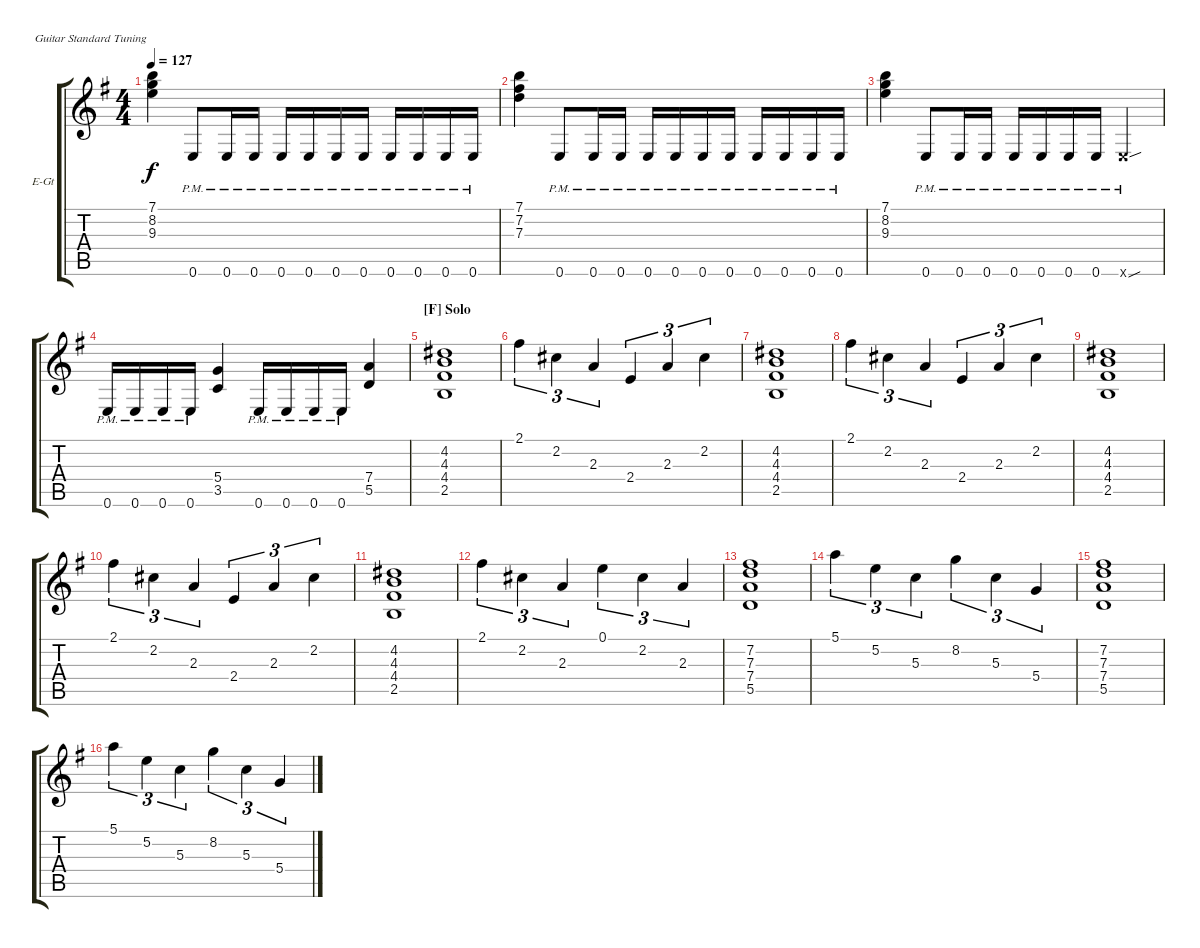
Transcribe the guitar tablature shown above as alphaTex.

\defaultSystemsLayout 4
\bracketExtendMode groupsimilarinstruments
\firstSystemTrackNameOrientation horizontal
\otherSystemsTrackNameOrientation horizontal
\track ("Guitar 2" "E-Gt") {instrument distortionguitar}
\staff {score tabs}
\tuning (E4 B3 G3 D3 A2 E2)
\ts (4 4)
\tempo 127
\clef g2
\scale
1.03909
\ks g
(7.1 8.2 9.3).4{dy f} 0.6{pm}.8 0.6{pm}.16 0.6{pm}.16 0.6{pm}.16 0.6{pm}.16 0.6{pm}.16 0.6{pm}.16 0.6{pm}.16 0.6{pm}.16 0.6{pm}.16 0.6{pm}.16 |
\scale
0.960908 (7.1 7.2 7.3).4 0.6{pm}.8 0.6{pm}.16 0.6{pm}.16 0.6{pm}.16 0.6{pm}.16 0.6{pm}.16 0.6{pm}.16 0.6{pm}.16 0.6{pm}.16 0.6{pm}.16 0.6{pm}.16 |
\scale
1.03909 (7.1 8.2 9.3).4 0.6{pm}.8 0.6{pm}.16 0.6{pm}.16 0.6{pm}.16 0.6{pm}.16 0.6{pm}.16 0.6{pm}.16 0.6{sou pm x}.4 |
\scale
0.960908 0.6{pm}.16 0.6{pm}.16 0.6{pm}.16 0.6{pm}.16 (3.5 5.4).4 0.6{pm}.16 0.6{pm}.16 0.6{pm}.16 0.6{pm}.16 (5.5 7.4).4 |
\section ("F" "Solo")
\scale
1.03909 (2.5 4.4 4.3 4.2).1 |
\scale
0.960908 2.1.4{tu (3 2)} 2.2.4{tu (3 2)} 2.3.4{tu (3 2)} 2.4.4{tu (3 2)} 2.3.4{tu (3 2)} 2.2.4{tu (3 2)} |
\scale
1.03909 (2.5 4.4 4.3 4.2).1 |
\scale
1.08575 2.1.4{tu (3 2)} 2.2.4{tu (3 2)} 2.3.4{tu (3 2)} 2.4.4{tu (3 2)} 2.3.4{tu (3 2)} 2.2.4{tu (3 2)} |
\scale
0.91425 (2.5 4.4 4.3 4.2).1 |
\scale
1.05549 2.1.4{tu (3 2)} 2.2.4{tu (3 2)} 2.3.4{tu (3 2)} 2.4.4{tu (3 2)} 2.3.4{tu (3 2)} 2.2.4{tu (3 2)} |
\scale
0.944515 (2.5 4.4 4.3 4.2).1 |
\scale
1.05549 2.1.4{tu (3 2)} 2.2.4{tu (3 2)} 2.3.4{tu (3 2)} 0.1.4{tu (3 2)} 2.2.4{tu (3 2)} 2.3.4{tu (3 2)} |
\scale
0.944515 (5.5 7.4 7.3 7.2).1 |
\scale
1.05549 5.1.4{tu (3 2)} 5.2.4{tu (3 2)} 5.3.4{tu (3 2)} 8.2.4{tu (3 2)} 5.3.4{tu (3 2)} 5.4.4{tu (3 2)} |
\scale
0.944515 (5.5 7.4 7.3 7.2).1 |
\scale
1.05549 5.1.4{tu (3 2)} 5.2.4{tu (3 2)} 5.3.4{tu (3 2)} 8.2.4{tu (3 2)} 5.3.4{tu (3 2)} 5.4.4{tu (3 2)}
